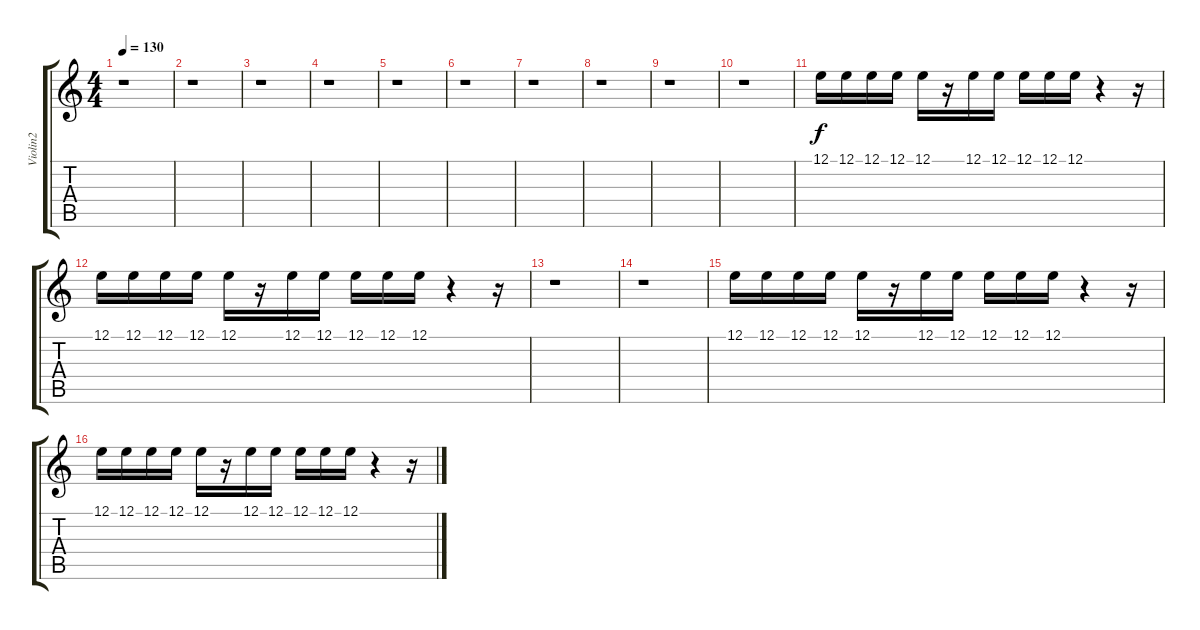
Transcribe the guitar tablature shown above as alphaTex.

\track ("Violin2" "Violin2") {instrument violin}
\staff {score tabs}
\tuning (E4 B3 G3 D3 A2 E2) {hide}
\ts (4 4)
\tempo 130
\clef g2
\ks c
r.1{dy f instrument violin} |
r.1 |
r.1 |
r.1 |
r.1 |
r.1 |
r.1 |
r.1 |
r.1 |
r.1 |
12.1.16 12.1.16 12.1.16 12.1.16 12.1.16 r.16 12.1.16 12.1.16 12.1.16 12.1.16 12.1.16 r.4 r.16 |
12.1.16 12.1.16 12.1.16 12.1.16 12.1.16 r.16 12.1.16 12.1.16 12.1.16 12.1.16 12.1.16 r.4 r.16 |
r.1 |
r.1 |
12.1.16 12.1.16 12.1.16 12.1.16 12.1.16 r.16 12.1.16 12.1.16 12.1.16 12.1.16 12.1.16 r.4 r.16 |
12.1.16 12.1.16 12.1.16 12.1.16 12.1.16 r.16 12.1.16 12.1.16 12.1.16 12.1.16 12.1.16 r.4 r.16
